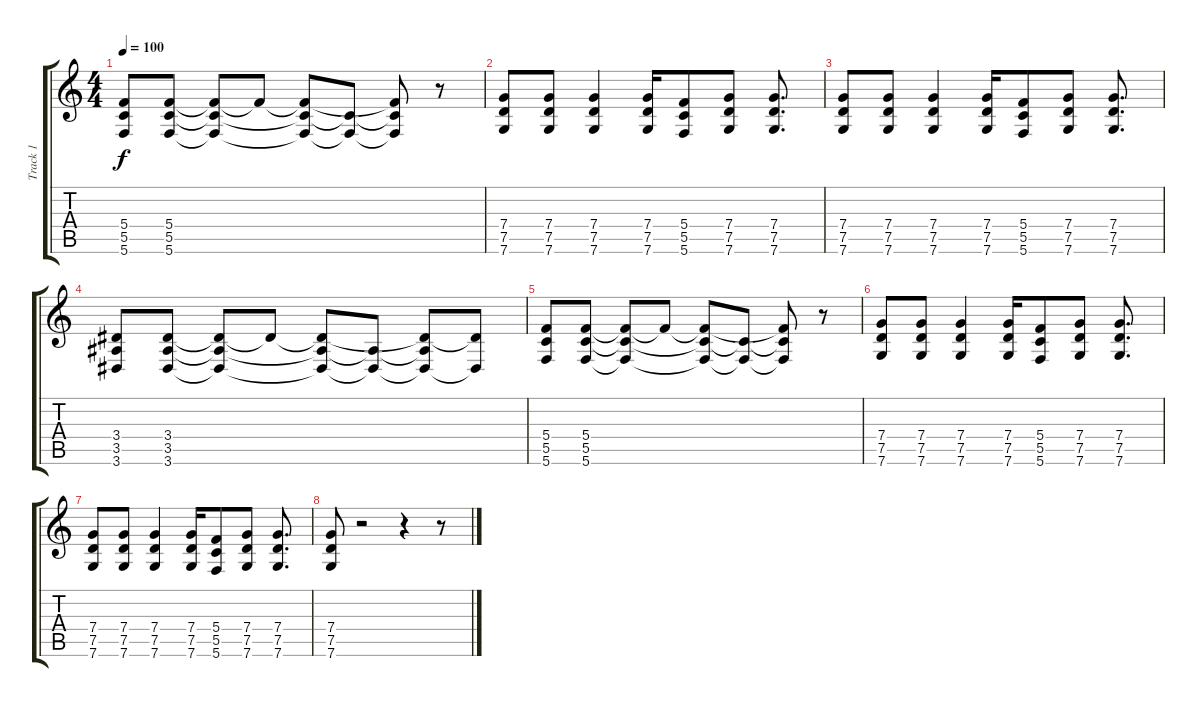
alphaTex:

\track ("Track 1" "Track 1") {instrument distortionguitar}
\staff {score tabs}
\tuning (D4 A3 F3 C3 G2 C2) {hide}
\ts (4 4)
\tempo 100
\clef g2
\ks c
(5.4 5.5 5.6).8{dy f} (5.4 5.5 5.6).8 (5.4{t} 5.5{t} 5.6{t}).8 5.4{t}.8 (5.4{t} 5.5{t} 5.6{t}).8 (5.5{t} 5.6{t}).8 (5.4{t} 5.5{t} 5.6{t}).8 r.8 |
(7.4 7.5 7.6).8 (7.4 7.5 7.6).8 (7.4 7.5 7.6).4 (7.4 7.5 7.6).16 (5.4 5.5 5.6).8 (7.4 7.5 7.6).8 (7.4 7.5 7.6).8{d} |
(7.4 7.5 7.6).8 (7.4 7.5 7.6).8 (7.4 7.5 7.6).4 (7.4 7.5 7.6).16 (5.4 5.5 5.6).8 (7.4 7.5 7.6).8 (7.4 7.5 7.6).8{d} |
(3.4 3.5 3.6).8 (3.4 3.5 3.6).8 (3.4{t} 3.5{t} 3.6{t}).8 3.4{t}.8 (3.4{t} 3.5{t} 3.6{t}).8 (3.5{t} 3.6{t}).8 (3.4{t} 3.5{t} 3.6{t}).8 (3.4{t} 3.6{t}).8 |
(5.4 5.5 5.6).8 (5.4 5.5 5.6).8 (5.4{t} 5.5{t} 5.6{t}).8 5.4{t}.8 (5.4{t} 5.5{t} 5.6{t}).8 (5.5{t} 5.6{t}).8 (5.4{t} 5.5{t} 5.6{t}).8 r.8 |
(7.4 7.5 7.6).8 (7.4 7.5 7.6).8 (7.4 7.5 7.6).4 (7.4 7.5 7.6).16 (5.4 5.5 5.6).8 (7.4 7.5 7.6).8 (7.4 7.5 7.6).8{d} |
(7.4 7.5 7.6).8 (7.4 7.5 7.6).8 (7.4 7.5 7.6).4 (7.4 7.5 7.6).16 (5.4 5.5 5.6).8 (7.4 7.5 7.6).8 (7.4 7.5 7.6).8{d} |
(7.4 7.5 7.6).8 r.2 r.4 r.8
